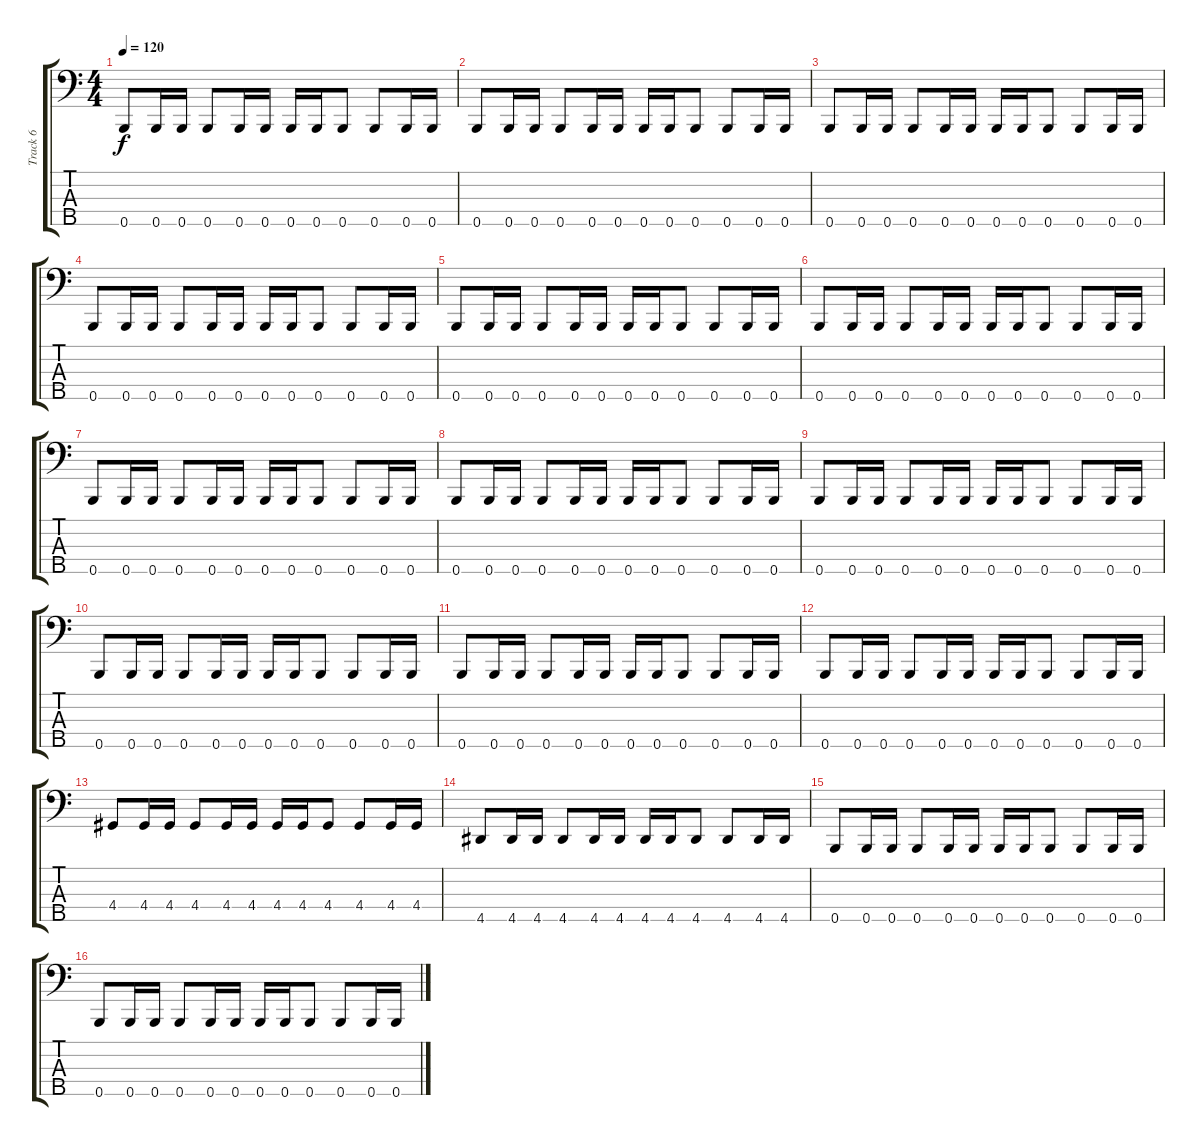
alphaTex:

\track ("Track 6" "Track 6") {instrument electricbassfinger}
\staff {score tabs}
\tuning (G2 D2 A1 E1 B0) {hide}
\ts (4 4)
\tempo 120
\clef f4
\ks c
0.5.8{dy f} 0.5.16 0.5.16 0.5.8 0.5.16 0.5.16 0.5.16 0.5.16 0.5.8 0.5.8 0.5.16 0.5.16 |
0.5.8 0.5.16 0.5.16 0.5.8 0.5.16 0.5.16 0.5.16 0.5.16 0.5.8 0.5.8 0.5.16 0.5.16 |
0.5.8 0.5.16 0.5.16 0.5.8 0.5.16 0.5.16 0.5.16 0.5.16 0.5.8 0.5.8 0.5.16 0.5.16 |
0.5.8 0.5.16 0.5.16 0.5.8 0.5.16 0.5.16 0.5.16 0.5.16 0.5.8 0.5.8 0.5.16 0.5.16 |
0.5.8 0.5.16 0.5.16 0.5.8 0.5.16 0.5.16 0.5.16 0.5.16 0.5.8 0.5.8 0.5.16 0.5.16 |
0.5.8 0.5.16 0.5.16 0.5.8 0.5.16 0.5.16 0.5.16 0.5.16 0.5.8 0.5.8 0.5.16 0.5.16 |
0.5.8 0.5.16 0.5.16 0.5.8 0.5.16 0.5.16 0.5.16 0.5.16 0.5.8 0.5.8 0.5.16 0.5.16 |
0.5.8 0.5.16 0.5.16 0.5.8 0.5.16 0.5.16 0.5.16 0.5.16 0.5.8 0.5.8 0.5.16 0.5.16 |
0.5.8 0.5.16 0.5.16 0.5.8 0.5.16 0.5.16 0.5.16 0.5.16 0.5.8 0.5.8 0.5.16 0.5.16 |
0.5.8 0.5.16 0.5.16 0.5.8 0.5.16 0.5.16 0.5.16 0.5.16 0.5.8 0.5.8 0.5.16 0.5.16 |
0.5.8 0.5.16 0.5.16 0.5.8 0.5.16 0.5.16 0.5.16 0.5.16 0.5.8 0.5.8 0.5.16 0.5.16 |
0.5.8 0.5.16 0.5.16 0.5.8 0.5.16 0.5.16 0.5.16 0.5.16 0.5.8 0.5.8 0.5.16 0.5.16 |
4.4.8 4.4.16 4.4.16 4.4.8 4.4.16 4.4.16 4.4.16 4.4.16 4.4.8 4.4.8 4.4.16 4.4.16 |
4.5.8 4.5.16 4.5.16 4.5.8 4.5.16 4.5.16 4.5.16 4.5.16 4.5.8 4.5.8 4.5.16 4.5.16 |
0.5.8 0.5.16 0.5.16 0.5.8 0.5.16 0.5.16 0.5.16 0.5.16 0.5.8 0.5.8 0.5.16 0.5.16 |
0.5.8 0.5.16 0.5.16 0.5.8 0.5.16 0.5.16 0.5.16 0.5.16 0.5.8 0.5.8 0.5.16 0.5.16
